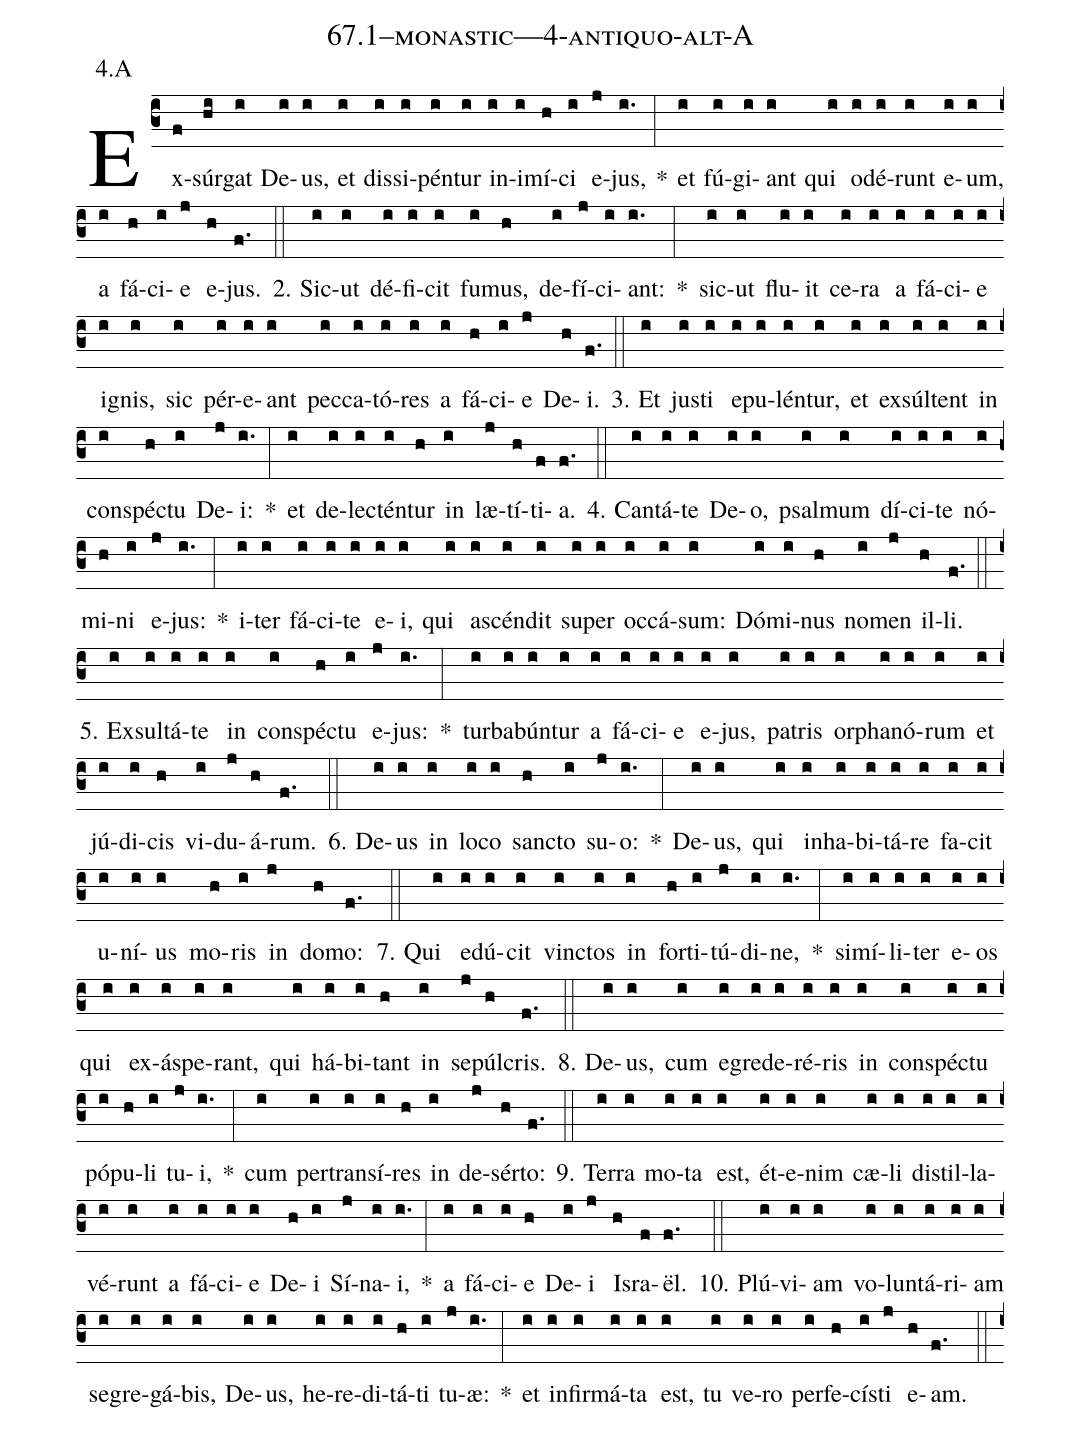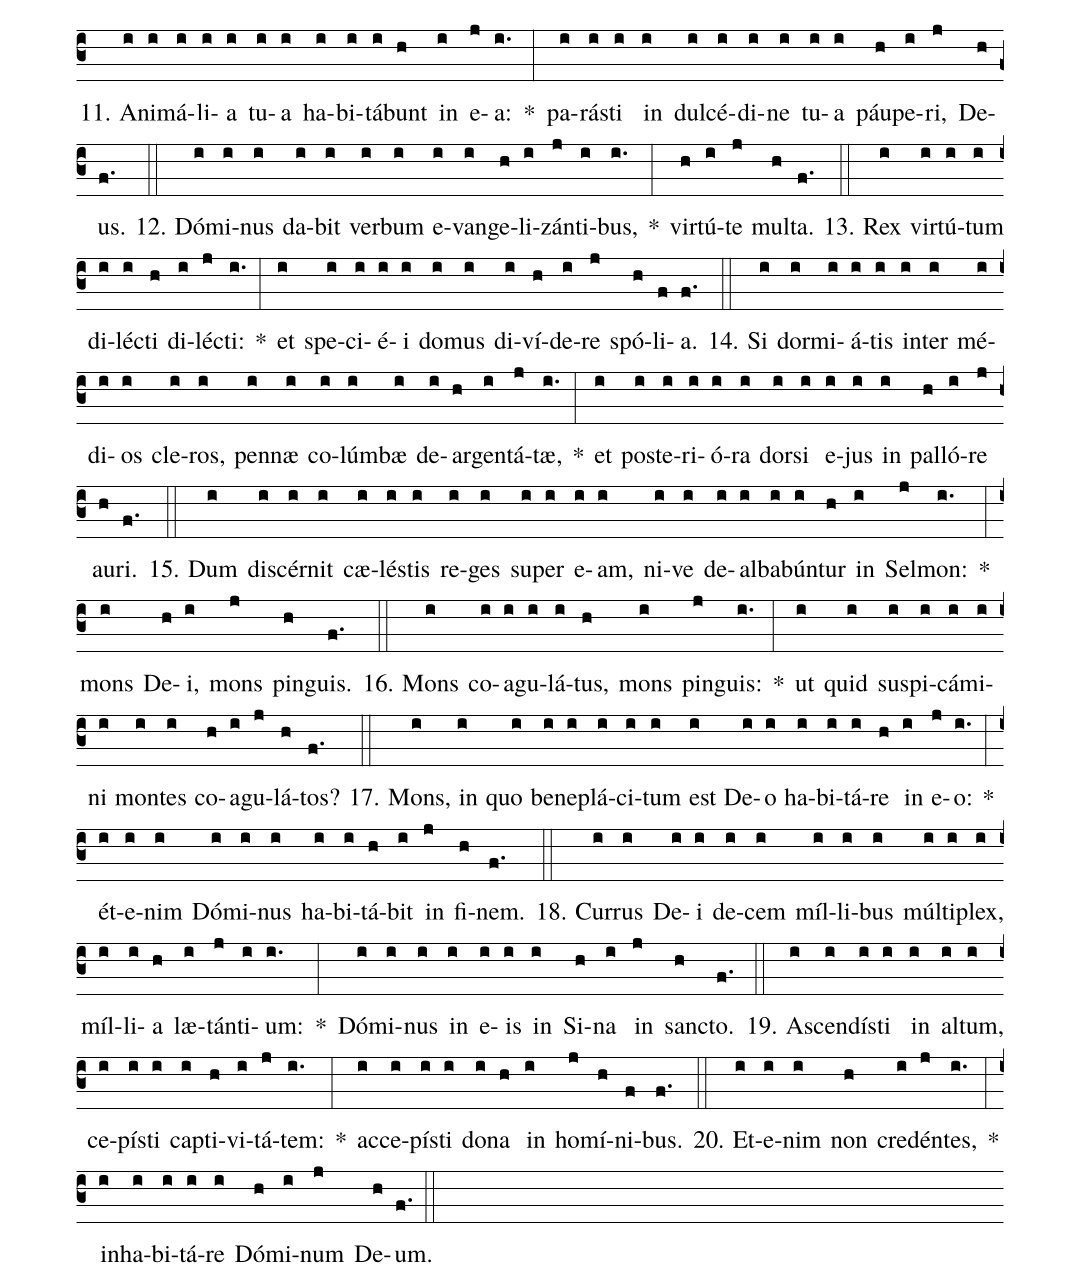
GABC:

name: 67.1--monastic---4-antiquo-alt-A;
annotation: 4.A;
%%
(c3)Ex(f)súr(hi)gat(i) De(i)us,(i) et(i) dis(i)si(i)pén(i)tur(i) in(i)i(i)mí(h)ci(i) e(j)jus,(i.) *(:) et(i) fú(i)gi(i)ant(i) qui(i) o(i)dé(i)runt(i) e(i)um,(i) a(i) fá(h)ci(i)e(j) e(h)jus.(f.) (::)
2. Sic(i)ut(i) dé(i)fi(i)cit(i) fu(i)mus,(h) de(i)fí(j)ci(i)ant:(i.) *(:) sic(i)ut(i) flu(i)it(i) ce(i)ra(i) a(i) fá(i)ci(i)e(i) i(i)gnis,(i) sic(i) pér(i)e(i)ant(i) pec(i)ca(i)tó(i)res(i) a(i) fá(h)ci(i)e(j) De(h)i.(f.) (::)
3. Et(i) jus(i)ti(i) e(i)pu(i)lén(i)tur,(i) et(i) ex(i)súl(i)tent(i) in(i) con(i)spéc(h)tu(i) De(j)i:(i.) *(:) et(i) de(i)lec(i)tén(i)tur(h) in(i) læ(j)tí(h)ti(f)a.(f.) (::)
4. Can(i)tá(i)te(i) De(i)o,(i) psal(i)mum(i) dí(i)ci(i)te(i) nó(i)mi(h)ni(i) e(j)jus:(i.) *(:) i(i)ter(i) fá(i)ci(i)te(i) e(i)i,(i) qui(i) a(i)scén(i)dit(i) su(i)per(i) oc(i)cá(i)sum:(i) Dó(i)mi(i)nus(h) no(i)men(j) il(h)li.(f.) (::)
5. Ex(i)sul(i)tá(i)te(i) in(i) con(i)spéc(h)tu(i) e(j)jus:(i.) *(:) tur(i)ba(i)bún(i)tur(i) a(i) fá(i)ci(i)e(i) e(i)jus,(i) pa(i)tris(i) or(i)pha(i)nó(i)rum(i) et(i) jú(i)di(i)cis(h) vi(i)du(j)á(h)rum.(f.) (::)
6. De(i)us(i) in(i) lo(i)co(i) sanc(h)to(i) su(j)o:(i.) *(:) De(i)us,(i) qui(i) in(i)ha(i)bi(i)tá(i)re(i) fa(i)cit(i) u(i)ní(i)us(i) mo(h)ris(i) in(j) do(h)mo:(f.) (::)
7. Qui(i) e(i)dú(i)cit(i) vinc(i)tos(i) in(i) for(h)ti(i)tú(j)di(i)ne,(i.) *(:) si(i)mí(i)li(i)ter(i) e(i)os(i) qui(i) ex(i)ás(i)pe(i)rant,(i) qui(i) há(i)bi(i)tant(h) in(i) se(j)púl(h)cris.(f.) (::)
8. De(i)us,(i) cum(i) e(i)gre(i)de(i)ré(i)ris(i) in(i) con(i)spéc(i)tu(i) pó(i)pu(h)li(i) tu(j)i,(i.) *(:) cum(i) per(i)trans(i)í(i)res(h) in(i) de(j)sér(h)to:(f.) (::)
9. Ter(i)ra(i) mo(i)ta(i) est,(i) ét(i)e(i)nim(i) cæ(i)li(i) di(i)stil(i)la(i)vé(i)runt(i) a(i) fá(i)ci(i)e(i) De(h)i(i) Sí(j)na(i)i,(i.) *(:) a(i) fá(i)ci(i)e(h) De(i)i(j) Is(h)ra(f)ël.(f.) (::)
10. Plú(i)vi(i)am(i) vo(i)lun(i)tá(i)ri(i)am(i) se(i)gre(i)gá(i)bis,(i) De(i)us,(i) he(i)re(i)di(i)tá(h)ti(i) tu(j)æ:(i.) *(:) et(i) in(i)fir(i)má(i)ta(i) est,(i) tu(i) ve(i)ro(i) per(i)fe(h)cís(i)ti(j) e(h)am.(f.) (::)
11. A(i)ni(i)má(i)li(i)a(i) tu(i)a(i) ha(i)bi(i)tá(i)bunt(h) in(i) e(j)a:(i.) *(:) pa(i)rás(i)ti(i) in(i) dul(i)cé(i)di(i)ne(i) tu(i)a(i) páu(h)pe(i)ri,(j) De(h)us.(f.) (::)
12. Dó(i)mi(i)nus(i) da(i)bit(i) ver(i)bum(i) e(i)van(i)ge(h)li(i)zán(j)ti(i)bus,(i.) *(:) vir(h)tú(i)te(j) mul(h)ta.(f.) (::)
13. Rex(i) vir(i)tú(i)tum(i) di(i)léc(i)ti(h) di(i)léc(j)ti:(i.) *(:) et(i) spe(i)ci(i)é(i)i(i) do(i)mus(i) di(i)ví(h)de(i)re(j) spó(h)li(f)a.(f.) (::)
14. Si(i) dor(i)mi(i)á(i)tis(i) in(i)ter(i) mé(i)di(i)os(i) cle(i)ros,(i) pen(i)næ(i) co(i)lúm(i)bæ(i) de(i)ar(h)gen(i)tá(j)tæ,(i.) *(:) et(i) post(i)e(i)ri(i)ó(i)ra(i) dor(i)si(i) e(i)jus(i) in(i) pal(h)ló(i)re(j) au(h)ri.(f.) (::)
15. Dum(i) di(i)scér(i)nit(i) cæ(i)lés(i)tis(i) re(i)ges(i) su(i)per(i) e(i)am,(i) ni(i)ve(i) de(i)al(i)ba(i)bún(i)tur(h) in(i) Sel(j)mon:(i.) *(:) mons(i) De(h)i,(i) mons(j) pin(h)guis.(f.) (::)
16. Mons(i) co(i)a(i)gu(i)lá(i)tus,(h) mons(i) pin(j)guis:(i.) *(:) ut(i) quid(i) su(i)spi(i)cá(i)mi(i)ni(i) mon(i)tes(i) co(h)a(i)gu(j)lá(h)tos?(f.) (::)
17. Mons,(i) in(i) quo(i) be(i)ne(i)plá(i)ci(i)tum(i) est(i) De(i)o(i) ha(i)bi(i)tá(i)re(h) in(i) e(j)o:(i.) *(:) ét(i)e(i)nim(i) Dó(i)mi(i)nus(i) ha(i)bi(i)tá(h)bit(i) in(j) fi(h)nem.(f.) (::)
18. Cur(i)rus(i) De(i)i(i) de(i)cem(i) míl(i)li(i)bus(i) múl(i)ti(i)plex,(i) míl(i)li(i)a(h) læ(i)tán(j)ti(i)um:(i.) *(:) Dó(i)mi(i)nus(i) in(i) e(i)is(i) in(i) Si(h)na(i) in(j) sanc(h)to.(f.) (::)
19. A(i)scen(i)dís(i)ti(i) in(i) al(i)tum,(i) ce(i)pís(i)ti(i) cap(i)ti(h)vi(i)tá(j)tem:(i.) *(:) ac(i)ce(i)pís(i)ti(i) do(i)na(h) in(i) ho(j)mí(h)ni(f)bus.(f.) (::)
20. Et(i)e(i)nim(i) non(h) cre(i)dén(j)tes,(i.) *(:) in(i)ha(i)bi(i)tá(i)re(i) Dó(h)mi(i)num(j) De(h)um.(f.) (::)
